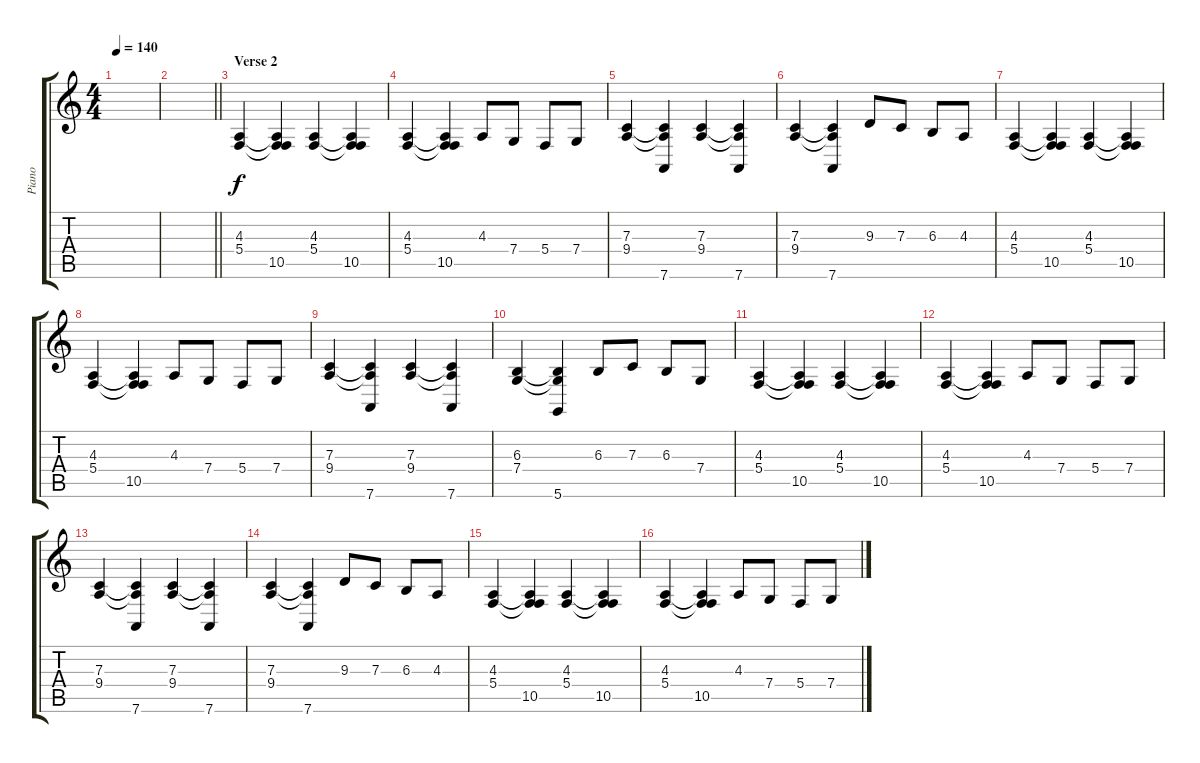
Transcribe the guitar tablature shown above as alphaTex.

\track ("Piano" "Piano") {instrument acousticgrandpiano}
\staff {score tabs}
\tuning (D4 A3 F3 C3 G2 D2) {hide}
\ts (4 4)
\tempo 140
\clef g2
\ks c
|
\barLineRight lightlight
|
\section ("" "Verse 2")
(4.3 5.4).4 (4.3{t} 5.4{t} 10.5).4 (4.3 5.4).4 (4.3{t} 5.4{t} 10.5).4 |
(4.3 5.4).4 (4.3{t} 5.4{t} 10.5).4 4.3.8 7.4.8 5.4.8 7.4.8 |
(7.3 9.4).4 (7.3{t} 9.4{t} 7.6).4 (7.3 9.4).4 (7.3{t} 9.4{t} 7.6).4 |
(7.3 9.4).4 (7.3{t} 9.4{t} 7.6).4 9.3.8 7.3.8 6.3.8 4.3.8 |
(4.3 5.4).4 (4.3{t} 5.4{t} 10.5).4 (4.3 5.4).4 (4.3{t} 5.4{t} 10.5).4 |
(4.3 5.4).4 (4.3{t} 5.4{t} 10.5).4 4.3.8 7.4.8 5.4.8 7.4.8 |
(7.3 9.4).4 (7.3{t} 9.4{t} 7.6).4 (7.3 9.4).4 (7.3{t} 9.4{t} 7.6).4 |
(6.3 7.4).4 (6.3{t} 7.4{t} 5.6).4 6.3.8 7.3.8 6.3.8 7.4.8 |
(4.3 5.4).4 (4.3{t} 5.4{t} 10.5).4 (4.3 5.4).4 (4.3{t} 5.4{t} 10.5).4 |
(4.3 5.4).4 (4.3{t} 5.4{t} 10.5).4 4.3.8 7.4.8 5.4.8 7.4.8 |
(7.3 9.4).4 (7.3{t} 9.4{t} 7.6).4 (7.3 9.4).4 (7.3{t} 9.4{t} 7.6).4 |
(7.3 9.4).4 (7.3{t} 9.4{t} 7.6).4 9.3.8 7.3.8 6.3.8 4.3.8 |
(4.3 5.4).4 (4.3{t} 5.4{t} 10.5).4 (4.3 5.4).4 (4.3{t} 5.4{t} 10.5).4 |
(4.3 5.4).4 (4.3{t} 5.4{t} 10.5).4 4.3.8 7.4.8 5.4.8 7.4.8
